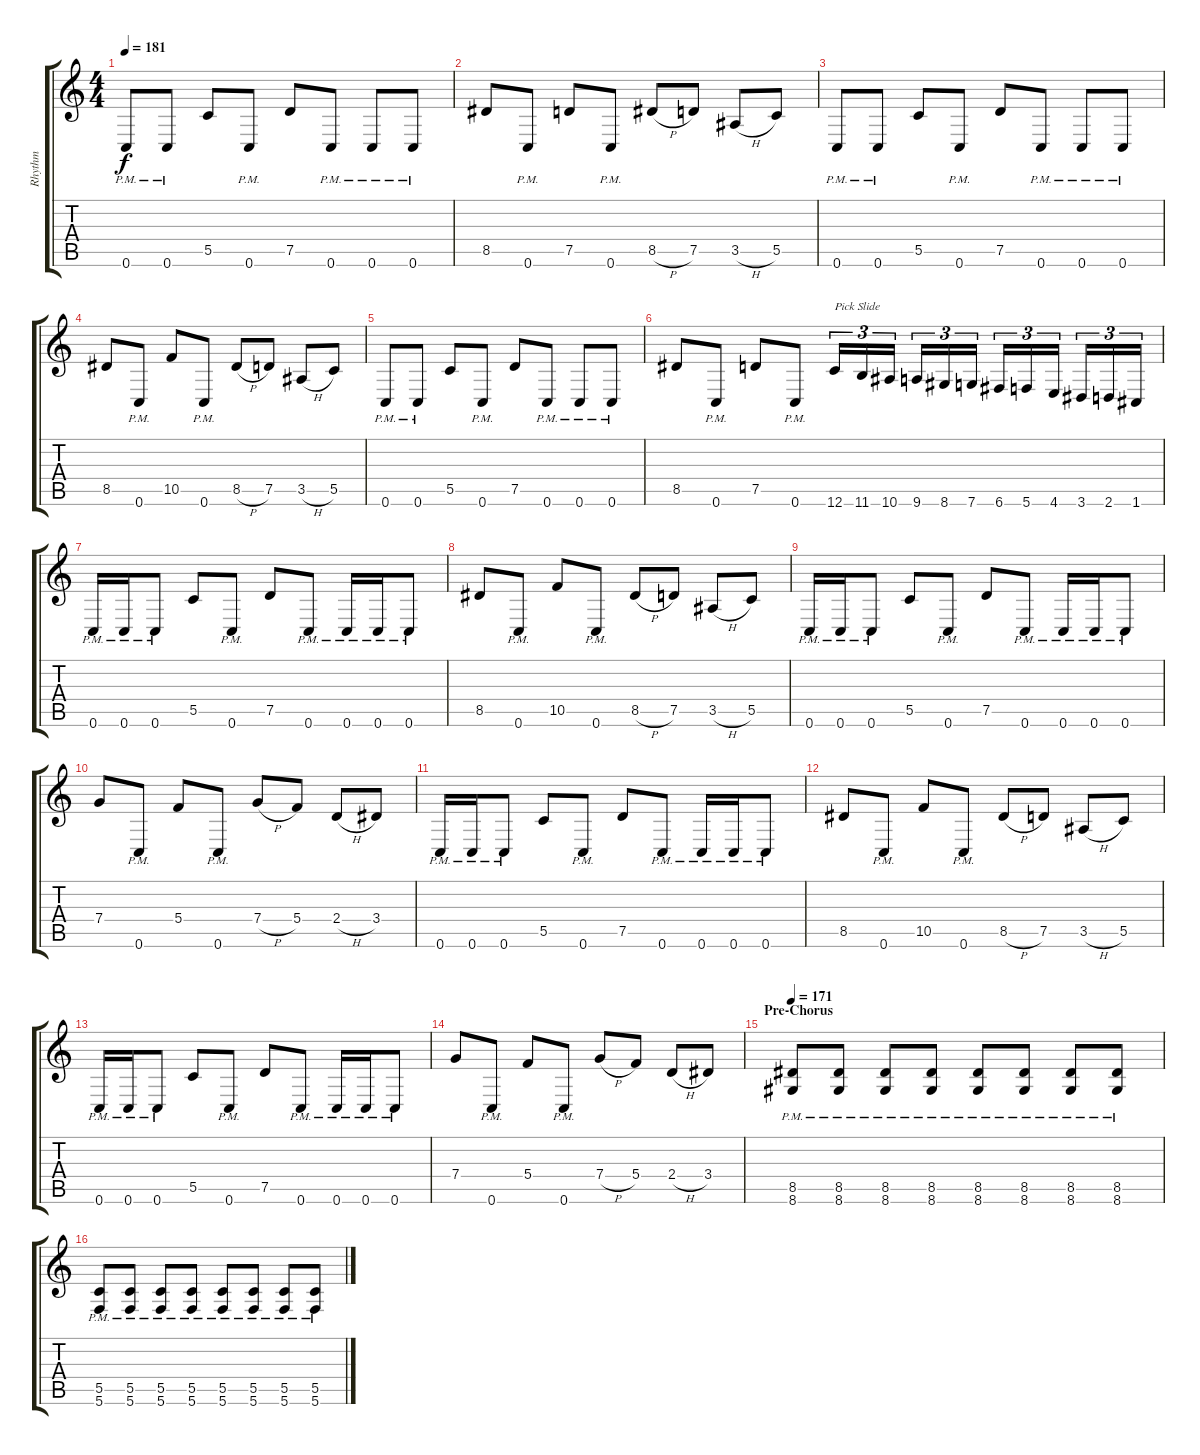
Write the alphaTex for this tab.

\track ("Rhythm" "Rhythm") {instrument distortionguitar}
\staff {score tabs}
\tuning (D4 A3 F3 C3 G2 C2) {hide}
\ts (4 4)
\tempo 181
\clef g2
\ks c
0.6{pm}.8{dy f} 0.6{pm}.8 5.5.8 0.6{pm}.8 7.5.8 0.6{pm}.8 0.6{pm}.8 0.6{pm}.8 |
8.5.8 0.6{pm}.8 7.5.8 0.6{pm}.8 8.5{h}.8 7.5.8 3.5{h}.8 5.5.8 |
0.6{pm}.8 0.6{pm}.8 5.5.8 0.6{pm}.8 7.5.8 0.6{pm}.8 0.6{pm}.8 0.6{pm}.8 |
8.5.8 0.6{pm}.8 10.5.8 0.6{pm}.8 8.5{h}.8 7.5.8 3.5{h}.8 5.5.8 |
0.6{pm}.8 0.6{pm}.8 5.5.8 0.6{pm}.8 7.5.8 0.6{pm}.8 0.6{pm}.8 0.6{pm}.8 |
8.5.8 0.6{pm}.8 7.5.8 0.6{pm}.8 12.6.16{tu (3 2) txt "Pick Slide" volume 16 instrument guitarfretnoise} 11.6.16{tu (3 2)} 10.6.16{tu (3 2)} 9.6.16{tu (3 2)} 8.6.16{tu (3 2)} 7.6.16{tu (3 2)} 6.6.16{tu (3 2)} 5.6.16{tu (3 2)} 4.6.16{tu (3 2)} 3.6.16{tu (3 2)} 2.6.16{tu (3 2)} 1.6.16{tu (3 2)} |
0.6{pm}.16{volume 13 instrument distortionguitar} 0.6{pm}.16 0.6{pm}.8 5.5.8 0.6{pm}.8 7.5.8 0.6{pm}.8 0.6{pm}.16 0.6{pm}.16 0.6{pm}.8 |
8.5.8 0.6{pm}.8 10.5.8 0.6{pm}.8 8.5{h}.8 7.5.8 3.5{h}.8 5.5.8 |
0.6{pm}.16 0.6{pm}.16 0.6{pm}.8 5.5.8 0.6{pm}.8 7.5.8 0.6{pm}.8 0.6{pm}.16 0.6{pm}.16 0.6{pm}.8 |
7.4.8 0.6{pm}.8 5.4.8 0.6{pm}.8 7.4{h}.8 5.4.8 2.4{h}.8 3.4.8 |
0.6{pm}.16 0.6{pm}.16 0.6{pm}.8 5.5.8 0.6{pm}.8 7.5.8 0.6{pm}.8 0.6{pm}.16 0.6{pm}.16 0.6{pm}.8 |
8.5.8 0.6{pm}.8 10.5.8 0.6{pm}.8 8.5{h}.8 7.5.8 3.5{h}.8 5.5.8 |
0.6{pm}.16 0.6{pm}.16 0.6{pm}.8 5.5.8 0.6{pm}.8 7.5.8 0.6{pm}.8 0.6{pm}.16 0.6{pm}.16 0.6{pm}.8 |
7.4.8 0.6{pm}.8 5.4.8 0.6{pm}.8 7.4{h}.8 5.4.8 2.4{h}.8 3.4.8 |
\section ("" "Pre-Chorus")
\tempo 171
(8.5{pm} 8.6{pm}).8 (8.5{pm} 8.6{pm}).8 (8.5{pm} 8.6{pm}).8 (8.5{pm} 8.6{pm}).8 (8.5{pm} 8.6{pm}).8 (8.5{pm} 8.6{pm}).8 (8.5{pm} 8.6{pm}).8 (8.5{pm} 8.6{pm}).8 |
(5.5{pm} 5.6{pm}).8 (5.5{pm} 5.6{pm}).8 (5.5{pm} 5.6{pm}).8 (5.5{pm} 5.6{pm}).8 (5.5{pm} 5.6{pm}).8 (5.5{pm} 5.6{pm}).8 (5.5{pm} 5.6{pm}).8 (5.5{pm} 5.6{pm}).8
